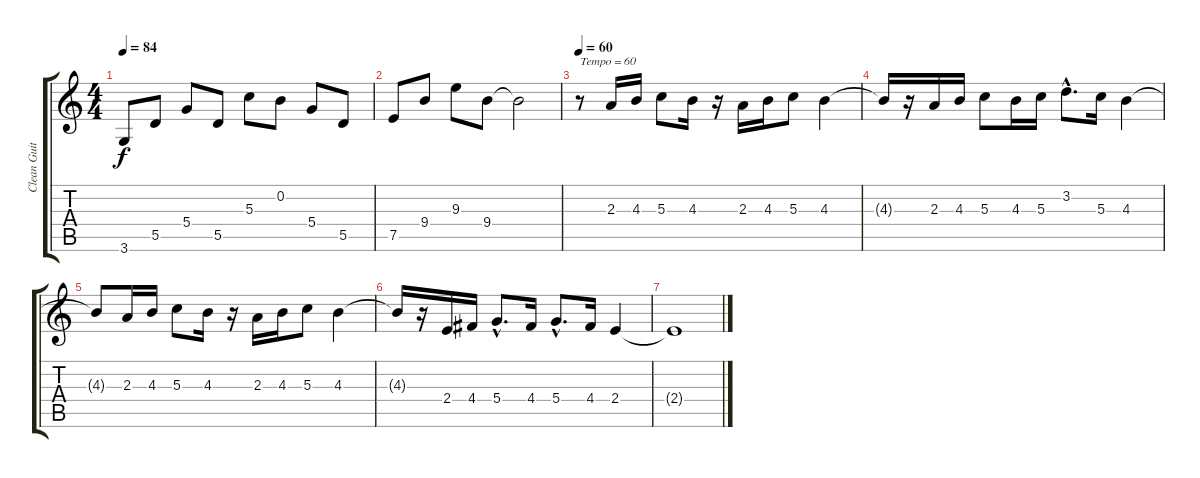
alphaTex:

\track ("Clean Guitar (intro)" "Clean Guit") {instrument electricguitarclean}
\staff {score tabs}
\tuning (E4 B3 G3 D3 A2 E2) {hide}
\ts (4 4)
\tempo 84
\clef g2
\ks c
3.6.8{dy f} 5.5.8 5.4.8 5.5.8 5.3.8 0.2.8 5.4.8 5.5.8 |
7.5.8 9.4.8 9.3.8 9.4.8 9.4{t}.2 |
\tempo 60
r.8{txt "Tempo = 60"} 2.3.16 4.3.16 5.3.8 4.3.16 r.16 2.3.16 4.3.16 5.3.8 4.3.4 |
4.3{t}.16 r.16 2.3.16 4.3.16 5.3.8 4.3.16 5.3.16 3.2{hac}.8{d} 5.3.16 4.3.4 |
4.3{t}.8 2.3.16 4.3.16 5.3.8 4.3.16 r.16 2.3.16 4.3.16 5.3.8 4.3.4 |
4.3{t}.16 r.16 2.4.16 4.4.16 5.4{hac}.8{d} 4.4.16 5.4{hac}.8{d} 4.4.16 2.4.4 |
2.4{t}.1
